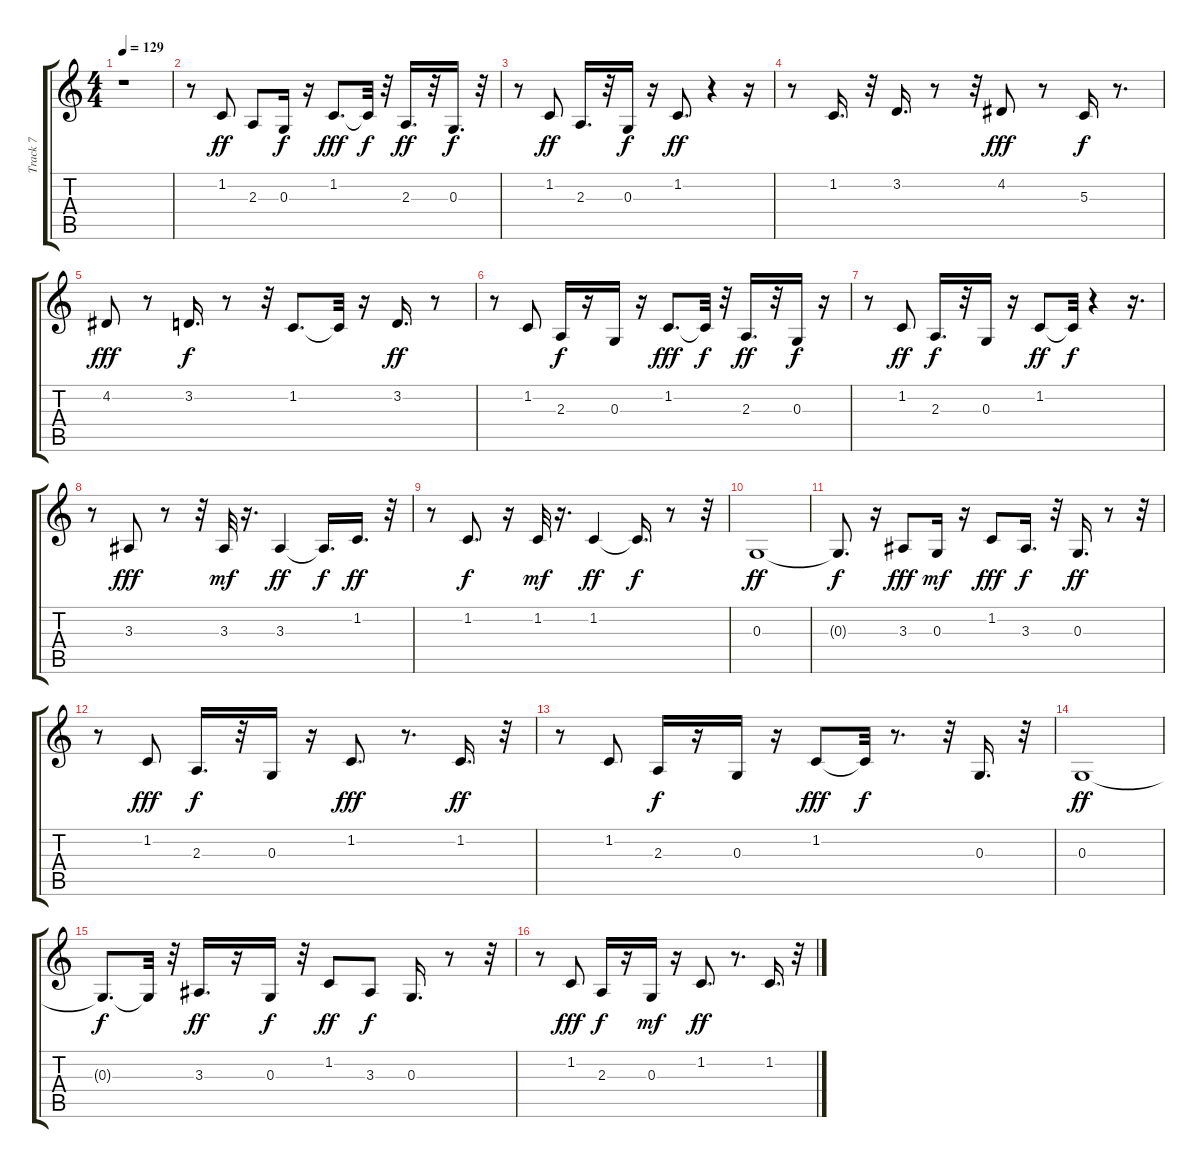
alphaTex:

\track ("Track 7" "Track 7") {instrument tenorsax}
\staff {score tabs}
\tuning (E4 B3 G3 D3 A2 E2) {hide}
\ts (4 4)
\tempo 129
\clef g2
\ks c
r.1{dy ff} |
r.8 1.2.8 2.3.8 0.3.16{dy f} r.16 1.2.8{d dy fff} 1.2{t}.32{dy f} r.32 2.3.16{d dy ff} r.32 0.3.16{d dy f} r.32 |
r.8 1.2.8{dy ff} 2.3.16{d} r.32 0.3.16{dy f} r.16 1.2.8{d dy ff} r.4 r.16 |
r.8 1.2.16{d} r.32 3.2.16{d} r.8 r.32 4.2.8{dy fff} r.8 5.3.16{dy f} r.8{d} |
4.2.8{dy fff} r.8 3.2.16{d dy f} r.8 r.32 1.2.8{d} 1.2{t}.32 r.16 3.2.16{d dy ff} r.8 |
r.8 1.2.8 2.3.16{dy f} r.16 0.3.16 r.16 1.2.8{d dy fff} 1.2{t}.32{dy f} r.32 2.3.16{d dy ff} r.32 0.3.16{dy f} r.16 |
r.8 1.2.8{dy ff} 2.3.16{d dy f} r.32 0.3.16 r.16 1.2.8{dy ff} 1.2{t}.32{dy f} r.4 r.16{d} |
r.8 3.3.8{dy fff} r.8 r.32 3.3.32{dy mf} r.16{d} 3.3.4{dy ff} 3.3{t}.16{d dy f} 1.2.16{d dy ff} r.32 |
r.8 1.2.8{d dy f} r.16 1.2.32{dy mf} r.16{d} 1.2.4{dy ff} 1.2{t}.16{d dy f} r.8 r.32 |
0.3.1{dy ff} |
0.3{t}.8{d dy f} r.16 3.3.8{dy fff} 0.3.16{dy mf} r.16 1.2.8{dy fff} 3.3.16{d dy f} r.32 0.3.16{d dy ff} r.8 r.32 |
r.8 1.2.8{dy fff} 2.3.16{d dy f} r.32 0.3.16 r.16 1.2.8{d dy fff} r.8{d} 1.2.16{d dy ff} r.32 |
r.8 1.2.8 2.3.16{dy f} r.16 0.3.16 r.16 1.2.8{dy fff} 1.2{t}.32{dy f} r.8{d} r.32 0.3.16{d} r.32 |
0.3.1{dy ff} |
0.3{t}.8{d dy f} 0.3{t}.32 r.32 3.3.16{d dy ff} r.16 0.3.16{dy f} r.32 1.2.8{dy ff} 3.3.8{dy f} 0.3.16{d} r.8 r.32 |
r.8 1.2.8{dy fff} 2.3.16{dy f} r.16 0.3.16{dy mf} r.16 1.2.8{d dy ff} r.8{d} 1.2.16{d} r.32
